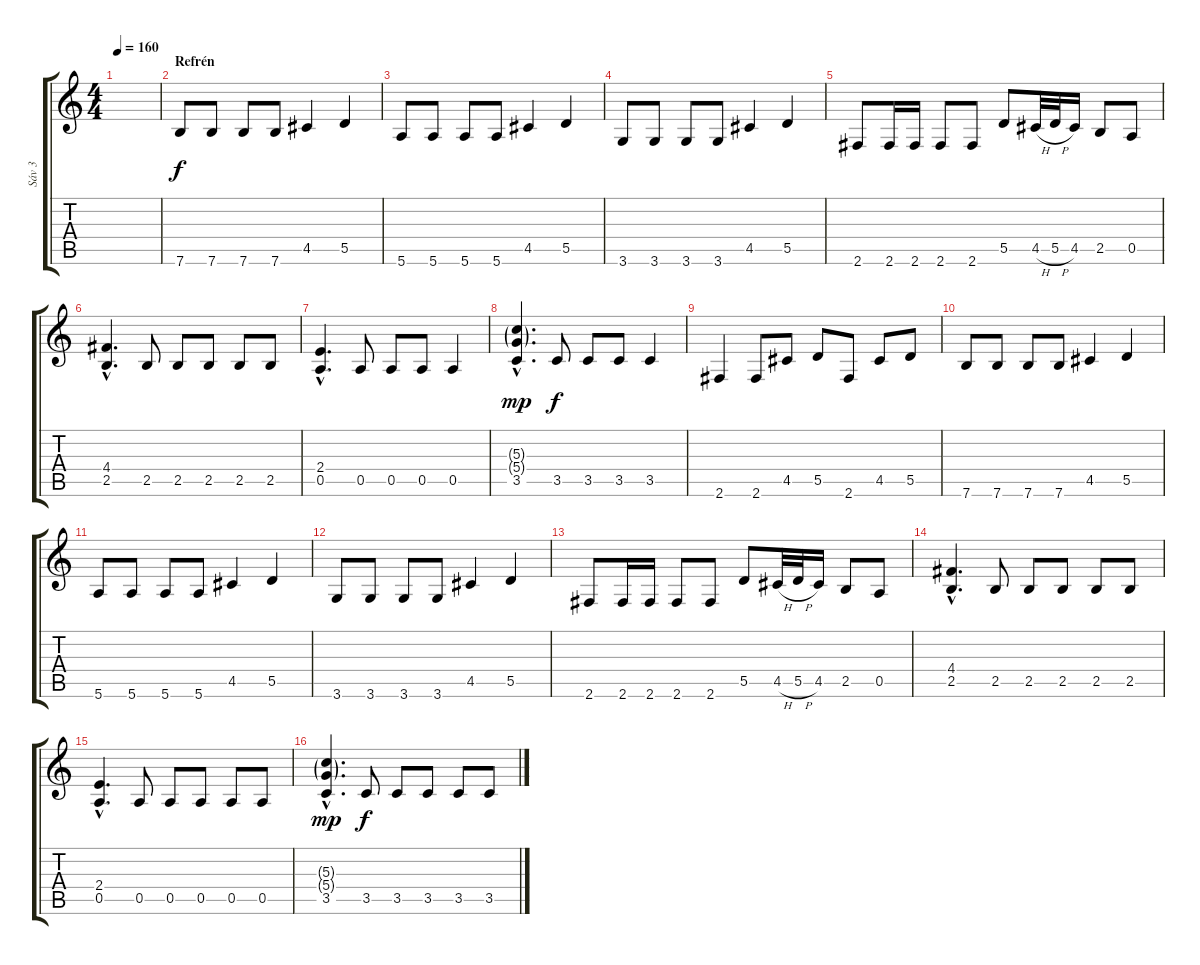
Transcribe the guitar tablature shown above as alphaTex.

\track ("Sáv 3" "Sáv 3") {instrument distortionguitar}
\staff {score tabs}
\tuning (E4 B3 G3 D3 A2 E2) {hide}
\ts (4 4)
\tempo 160
\clef g2
\ks c
|
\section ("" "Refrén")
7.6.8 7.6.8 7.6.8 7.6.8 4.5.4 5.5.4 |
5.6.8 5.6.8 5.6.8 5.6.8 4.5.4 5.5.4 |
3.6.8 3.6.8 3.6.8 3.6.8 4.5.4 5.5.4 |
2.6.8 2.6.16 2.6.16 2.6.8 2.6.8 5.5.8 4.5{h}.32 5.5{h}.32 4.5.16 2.5.8 0.5.8 |
(4.4{hac} 2.5{hac}).4{d} 2.5.8 2.5.8 2.5.8 2.5.8 2.5.8 |
(2.4{hac} 0.5{hac}).4{d} 0.5.8 0.5.8 0.5.8 0.5.4 |
(5.3{g hac} 5.4{g hac} 3.5{hac}).4{d dy mp} 3.5.8{dy f} 3.5.8 3.5.8 3.5.4 |
2.6.4 2.6.8 4.5.8 5.5.8 2.6.8 4.5.8 5.5.8 |
7.6.8 7.6.8 7.6.8 7.6.8 4.5.4 5.5.4 |
5.6.8 5.6.8 5.6.8 5.6.8 4.5.4 5.5.4 |
3.6.8 3.6.8 3.6.8 3.6.8 4.5.4 5.5.4 |
2.6.8 2.6.16 2.6.16 2.6.8 2.6.8 5.5.8 4.5{h}.32 5.5{h}.32 4.5.16 2.5.8 0.5.8 |
(4.4{hac} 2.5{hac}).4{d} 2.5.8 2.5.8 2.5.8 2.5.8 2.5.8 |
(2.4{hac} 0.5{hac}).4{d} 0.5.8 0.5.8 0.5.8 0.5.8 0.5.8 |
(5.3{g hac} 5.4{g hac} 3.5{hac}).4{d dy mp} 3.5.8{dy f} 3.5.8 3.5.8 3.5.8 3.5.8
